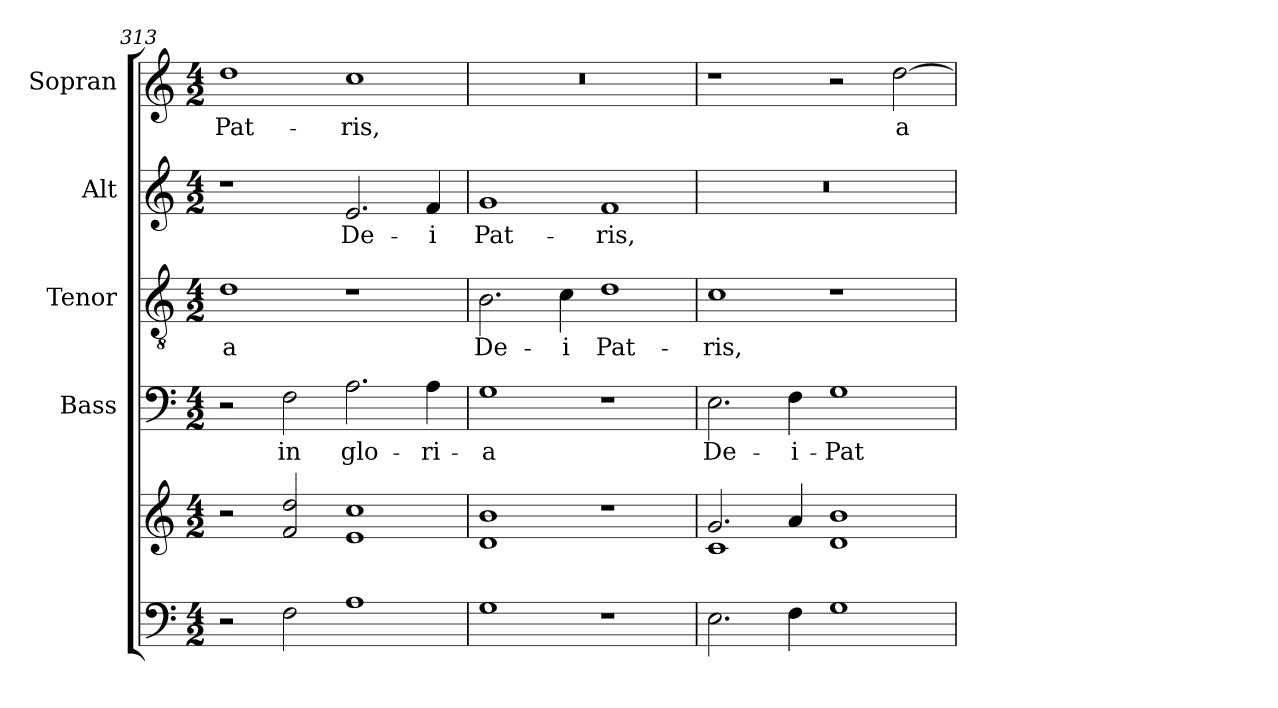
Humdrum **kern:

**kern	**kern	**kern	**text	**kern	**text	**kern	**text	**kern	**text
*part5	*part5	*part4	*part4	*part3	*part3	*part2	*part2	*part1	*part1
*staff6	*staff5	*staff4	*staff4	*staff3	*staff3	*staff2	*staff2	*staff1	*staff1
*	*	*I"Bass	*	*I"Tenor	*	*I"Alt	*	*I"Sopran	*
*	*	*I'B.	*	*I'T.	*	*I'A.	*	*I'S.	*
*clefF4	*clefG2	*clefF4	*	*clefGv2	*	*clefG2	*	*clefG2	*
*k[]	*k[]	*k[]	*	*k[]	*	*k[]	*	*k[]	*
*C:	*C:	*C:	*	*C:	*	*C:	*	*C:	*
*M4/2	*M4/2	*M4/2	*	*M4/2	*	*M4/2	*	*M4/2	*
=313	=313	=313	=313	=313	=313	=313	=313	=313	=313
!	!	!	!	!	!LO:LY:b	!	!	!	!LO:LY:b
2r	2r	2r	.	1d	-a	1r	.	1dd	Pat-
!	!	!	!LO:LY:b	!	!	!	!	!	!
2F\	2f/ 2dd/	2F\	in	.	.	.	.	.	.
!	!	!	!LO:LY:b	!	!	!	!LO:LY:b	!	!LO:LY:b
1A	1e 1cc	2.A\	glo-	1r	.	2.e/	De-	1cc	-ris,
!	!	!	!LO:LY:b	!	!	!	!LO:LY:b	!	!
.	.	4A\	-ri-	.	.	4f/	-i	.	.
=314	=314	=314	=314	=314	=314	=314	=314	=314	=314
!	!	!	!LO:LY:b	!	!LO:LY:b	!	!LO:LY:b	!	!
1G	1d 1b	1G	-a	2.B\	De-	1g	Pat-	0r	.
!	!	!	!	!	!LO:LY:b	!	!	!	!
.	.	.	.	4c\	-i	.	.	.	.
!	!	!	!	!	!LO:LY:b	!	!LO:LY:b	!	!
1r	1r	1r	.	1d	Pat-	1f	-ris,	.	.
!!LO:LB:g=z
=315	=315	=315	=315	=315	=315	=315	=315	=315	=315
*	*^	*	*	*	*	*	*	*	*
!	!	!	!	!LO:LY:b	!	!LO:LY:b	!	!	!	!
2.E\	2.g/	1c	2.E\	De-	1c	-ris,	0r	.	1r	.
!	!	!	!	!LO:LY:b	!	!	!	!	!	!
4F\	4a/	.	4F\	-i-	.	.	.	.	.	.
!	!	!	!	!LO:LY:b	!	!	!	!	!	!
1G	1b	1d	1G	-Pat-	1r	.	.	.	2r	.
!	!	!	!	!	!	!	!	!	!	!LO:LY:b
.	.	.	.	.	.	.	.	.	[2dd\	a-
*	*v	*v	*	*	*	*	*	*	*	*
=	=	=	=	=	=	=	=	=	=
*-	*-	*-	*-	*-	*-	*-	*-	*-	*-
